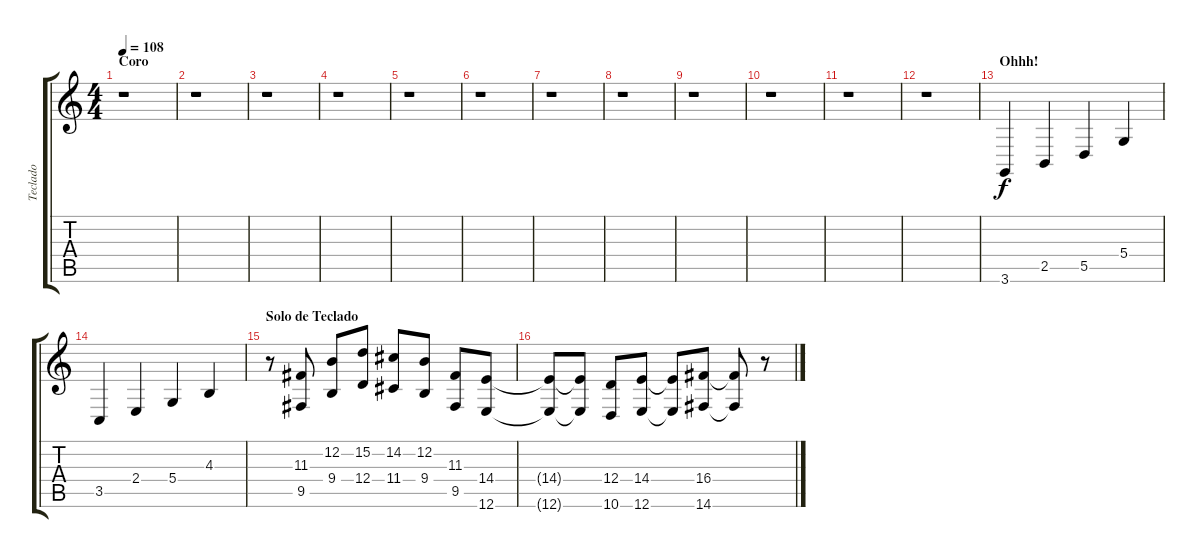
\track ("Teclado" "Teclado") {instrument lead1square}
\staff {score tabs}
\tuning (E4 B3 G3 D3 A2 E2) {hide}
\ts (4 4)
\section ("" "Coro")
\tempo 108
\clef g2
\ks c
r.1{dy f} |
r.1 |
r.1 |
r.1 |
r.1 |
r.1 |
r.1 |
r.1 |
r.1 |
r.1 |
r.1 |
r.1 |
\section ("" "Ohhh!")
3.6.4{volume 9} 2.5.4 5.5.4 5.4.4 |
3.5.4 2.4.4 5.4.4 4.3.4 |
\section ("" "Solo de Teclado")
r.8{volume 16} (11.3 9.5).8 (12.2 9.4).8 (15.2 12.4).8 (14.2 11.4).8 (12.2 9.4).8 (11.3 9.5).8 (14.4 12.6).8 |
(14.4{t} 12.6{t}).8 (14.4{t} 12.6{t}).8 (12.4 10.6).8 (14.4 12.6).8 (14.4{t} 12.6{t}).8 (16.4 14.6).8 (16.4{t} 14.6{t}).8 r.8
